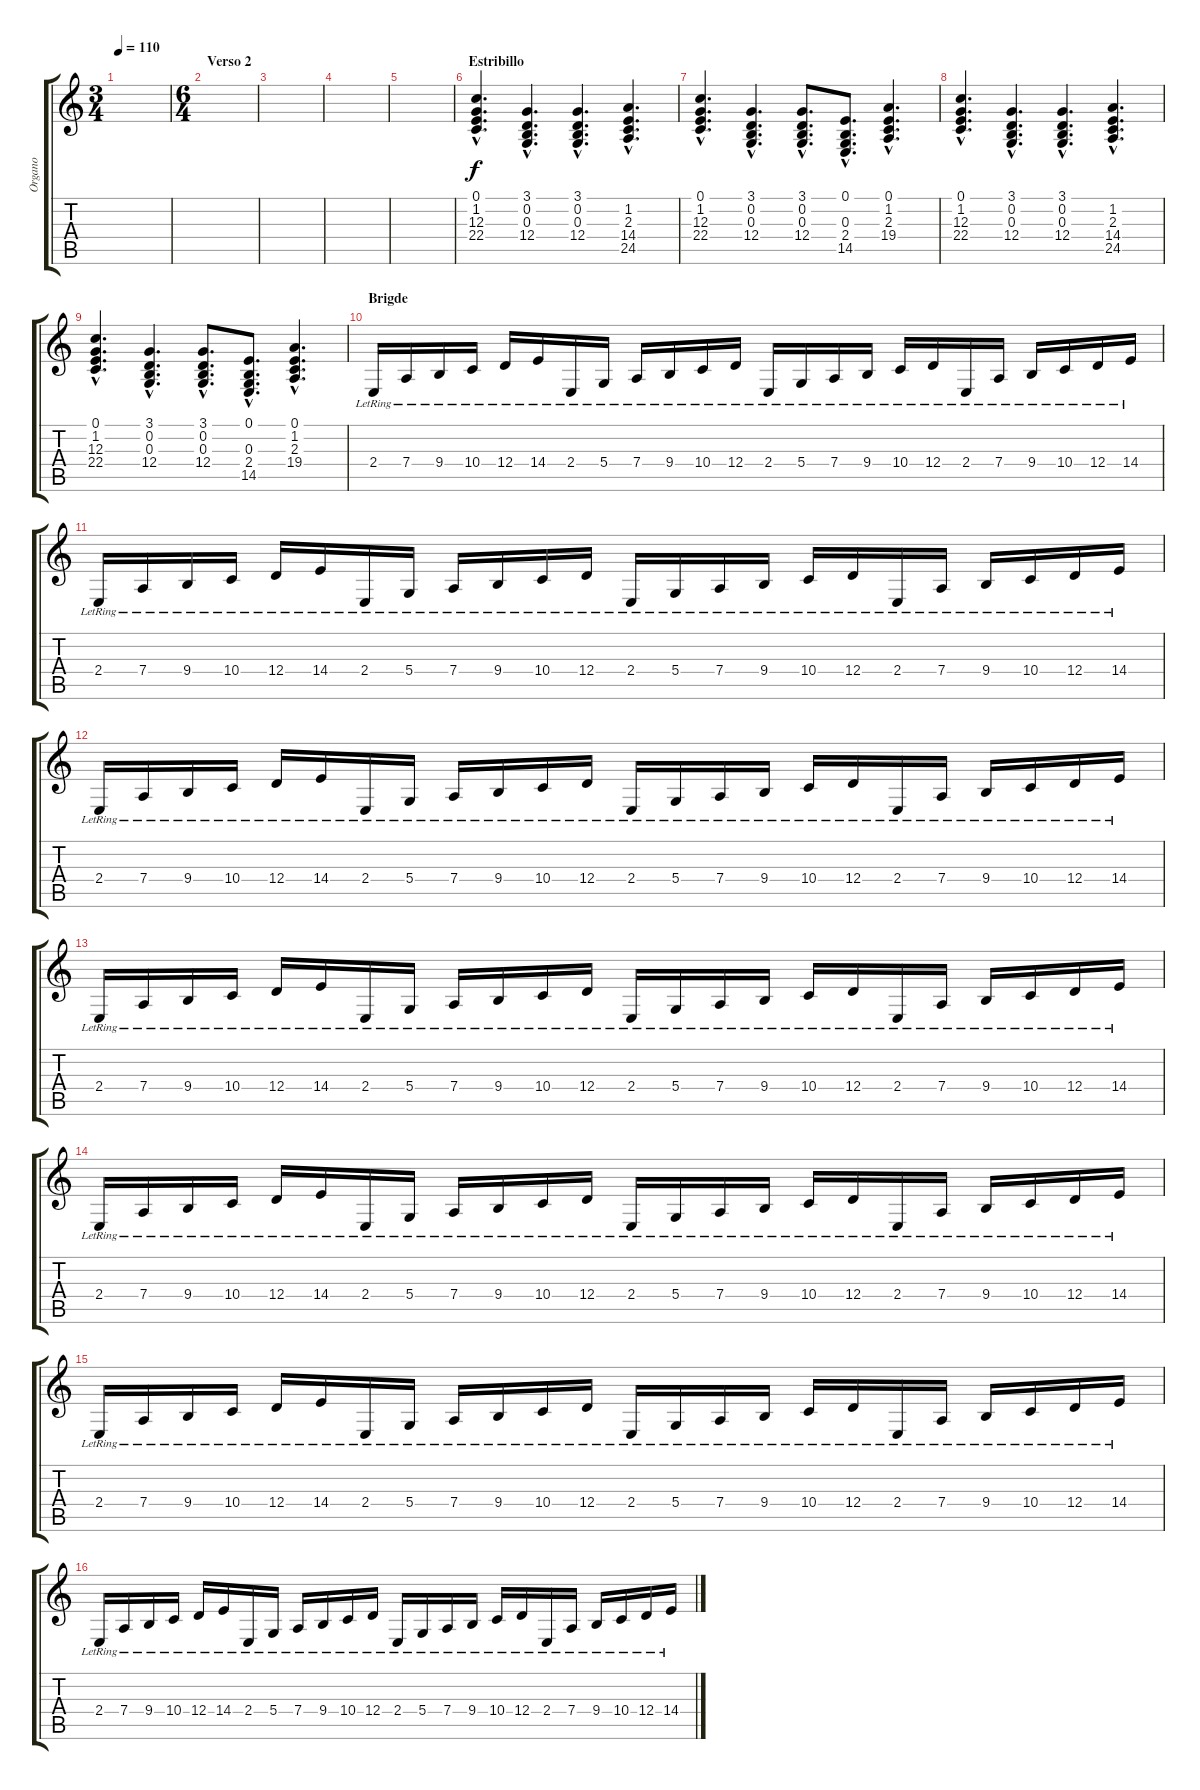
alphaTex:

\track ("Organo" "Organo") {instrument electricgrandpiano}
\staff {score tabs}
\tuning (E4 B3 G3 D3 A2 E2) {hide}
\ts (3 4)
\tempo 110
\clef g2
\ks c
|
\ts (6 4)
\section ("" "Verso 2 ")
|
|
|
|
\section ("" "Estribillo")
(0.1{hac} 1.2{hac} 12.3{hac} 22.4{hac}).4{d volume 7 instrument stringensemble1} (3.1{hac} 0.2{hac} 0.3{hac} 12.4{hac}).4{d} (3.1{hac} 0.2{hac} 0.3{hac} 12.4{hac}).4{d} (1.2{hac} 2.3{hac} 14.4{hac} 24.5{hac}).4{d} |
(0.1{hac} 1.2{hac} 12.3{hac} 22.4{hac}).4{d volume 7 instrument stringensemble1} (3.1{hac} 0.2{hac} 0.3{hac} 12.4{hac}).4{d} (3.1{hac} 0.2{hac} 0.3{hac} 12.4{hac}).8{d} (0.1{hac} 0.3{hac} 2.4{hac} 14.5{hac}).8{d} (0.1{hac} 1.2{hac} 2.3{hac} 19.4{hac}).4{d} |
(0.1{hac} 1.2{hac} 12.3{hac} 22.4{hac}).4{d volume 7 instrument stringensemble1} (3.1{hac} 0.2{hac} 0.3{hac} 12.4{hac}).4{d} (3.1{hac} 0.2{hac} 0.3{hac} 12.4{hac}).4{d} (1.2{hac} 2.3{hac} 14.4{hac} 24.5{hac}).4{d} |
(0.1{hac} 1.2{hac} 12.3{hac} 22.4{hac}).4{d volume 7 instrument stringensemble1} (3.1{hac} 0.2{hac} 0.3{hac} 12.4{hac}).4{d} (3.1{hac} 0.2{hac} 0.3{hac} 12.4{hac}).8{d} (0.1{hac} 0.3{hac} 2.4{hac} 14.5{hac}).8{d} (0.1{hac} 1.2{hac} 2.3{hac} 19.4{hac}).4{d} |
\section ("" "Brigde")
2.4{lr}.16{volume 9 instrument electricgrandpiano} 7.4{lr}.16 9.4{lr}.16 10.4{lr}.16 12.4{lr}.16 14.4{lr}.16 2.4{lr}.16 5.4{lr}.16 7.4{lr}.16 9.4{lr}.16 10.4{lr}.16 12.4{lr}.16 2.4{lr}.16 5.4{lr}.16 7.4{lr}.16 9.4{lr}.16 10.4{lr}.16 12.4{lr}.16 2.4{lr}.16 7.4{lr}.16 9.4{lr}.16 10.4{lr}.16 12.4{lr}.16 14.4{lr}.16 |
2.4{lr}.16 7.4{lr}.16 9.4{lr}.16 10.4{lr}.16 12.4{lr}.16 14.4{lr}.16 2.4{lr}.16 5.4{lr}.16 7.4{lr}.16 9.4{lr}.16 10.4{lr}.16 12.4{lr}.16 2.4{lr}.16 5.4{lr}.16 7.4{lr}.16 9.4{lr}.16 10.4{lr}.16 12.4{lr}.16 2.4{lr}.16 7.4{lr}.16 9.4{lr}.16 10.4{lr}.16 12.4{lr}.16 14.4{lr}.16 |
2.4{lr}.16 7.4{lr}.16 9.4{lr}.16 10.4{lr}.16 12.4{lr}.16 14.4{lr}.16 2.4{lr}.16 5.4{lr}.16 7.4{lr}.16 9.4{lr}.16 10.4{lr}.16 12.4{lr}.16 2.4{lr}.16 5.4{lr}.16 7.4{lr}.16 9.4{lr}.16 10.4{lr}.16 12.4{lr}.16 2.4{lr}.16 7.4{lr}.16 9.4{lr}.16 10.4{lr}.16 12.4{lr}.16 14.4{lr}.16 |
2.4{lr}.16 7.4{lr}.16 9.4{lr}.16 10.4{lr}.16 12.4{lr}.16 14.4{lr}.16 2.4{lr}.16 5.4{lr}.16 7.4{lr}.16 9.4{lr}.16 10.4{lr}.16 12.4{lr}.16 2.4{lr}.16 5.4{lr}.16 7.4{lr}.16 9.4{lr}.16 10.4{lr}.16 12.4{lr}.16 2.4{lr}.16 7.4{lr}.16 9.4{lr}.16 10.4{lr}.16 12.4{lr}.16 14.4{lr}.16 |
2.4{lr}.16 7.4{lr}.16 9.4{lr}.16 10.4{lr}.16 12.4{lr}.16 14.4{lr}.16 2.4{lr}.16 5.4{lr}.16 7.4{lr}.16 9.4{lr}.16 10.4{lr}.16 12.4{lr}.16 2.4{lr}.16 5.4{lr}.16 7.4{lr}.16 9.4{lr}.16 10.4{lr}.16 12.4{lr}.16 2.4{lr}.16 7.4{lr}.16 9.4{lr}.16 10.4{lr}.16 12.4{lr}.16 14.4{lr}.16 |
2.4{lr}.16 7.4{lr}.16 9.4{lr}.16 10.4{lr}.16 12.4{lr}.16 14.4{lr}.16 2.4{lr}.16 5.4{lr}.16 7.4{lr}.16 9.4{lr}.16 10.4{lr}.16 12.4{lr}.16 2.4{lr}.16 5.4{lr}.16 7.4{lr}.16 9.4{lr}.16 10.4{lr}.16 12.4{lr}.16 2.4{lr}.16 7.4{lr}.16 9.4{lr}.16 10.4{lr}.16 12.4{lr}.16 14.4{lr}.16 |
2.4{lr}.16 7.4{lr}.16 9.4{lr}.16 10.4{lr}.16 12.4{lr}.16 14.4{lr}.16 2.4{lr}.16 5.4{lr}.16 7.4{lr}.16 9.4{lr}.16 10.4{lr}.16 12.4{lr}.16 2.4{lr}.16 5.4{lr}.16 7.4{lr}.16 9.4{lr}.16 10.4{lr}.16 12.4{lr}.16 2.4{lr}.16 7.4{lr}.16 9.4{lr}.16 10.4{lr}.16 12.4{lr}.16 14.4{lr}.16
